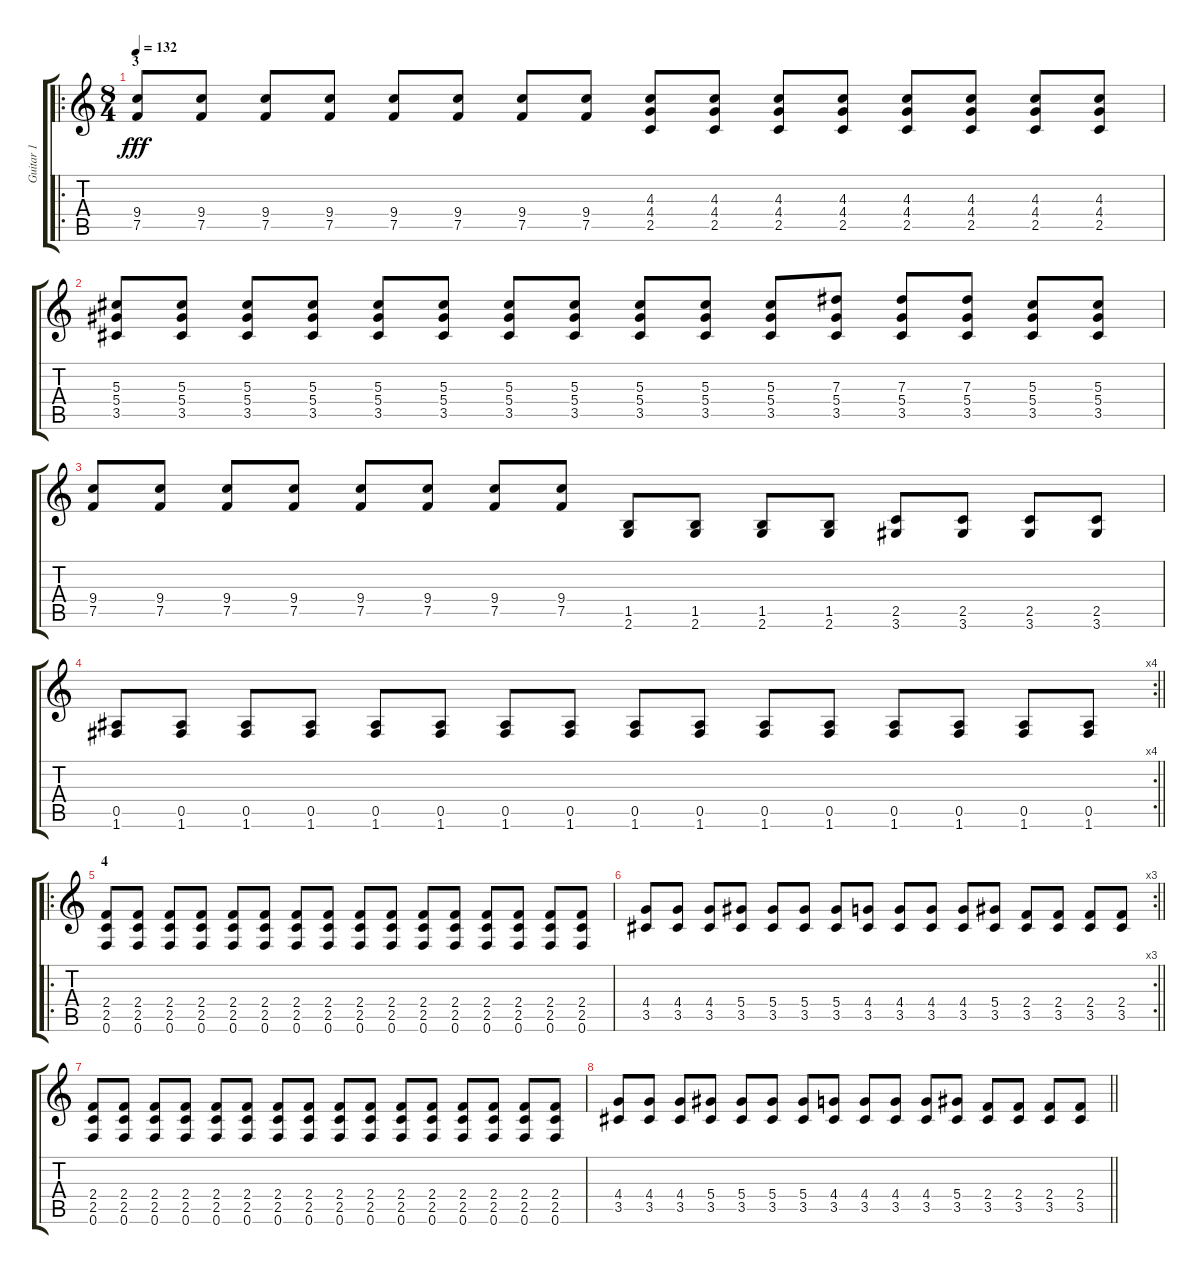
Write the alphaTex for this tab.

\track ("Guitar 1" "Guitar 1") {instrument distortionguitar}
\staff {score tabs}
\tuning (F4 C4 Ab3 Eb3 Bb2 F2) {hide}
\ro
\ts (8 4)
\section ("" "3")
\tempo 132
\clef g2
\ks c
(9.4 7.5).8{dy fff} (9.4 7.5).8 (9.4 7.5).8 (9.4 7.5).8 (9.4 7.5).8 (9.4 7.5).8 (9.4 7.5).8 (9.4 7.5).8 (4.3 4.4 2.5).8 (4.3 4.4 2.5).8 (4.3 4.4 2.5).8 (4.3 4.4 2.5).8 (4.3 4.4 2.5).8 (4.3 4.4 2.5).8 (4.3 4.4 2.5).8 (4.3 4.4 2.5).8 |
(5.3 5.4 3.5).8 (5.3 5.4 3.5).8 (5.3 5.4 3.5).8 (5.3 5.4 3.5).8 (5.3 5.4 3.5).8 (5.3 5.4 3.5).8 (5.3 5.4 3.5).8 (5.3 5.4 3.5).8 (5.3 5.4 3.5).8 (5.3 5.4 3.5).8 (5.3 5.4 3.5).8 (7.3 5.4 3.5).8 (7.3 5.4 3.5).8 (7.3 5.4 3.5).8 (5.3 5.4 3.5).8 (5.3 5.4 3.5).8 |
(9.4 7.5).8 (9.4 7.5).8 (9.4 7.5).8 (9.4 7.5).8 (9.4 7.5).8 (9.4 7.5).8 (9.4 7.5).8 (9.4 7.5).8 (1.5 2.6).8 (1.5 2.6).8 (1.5 2.6).8 (1.5 2.6).8 (2.5 3.6).8 (2.5 3.6).8 (2.5 3.6).8 (2.5 3.6).8 |
\rc 4
\barLineRight lightlight
(0.5 1.6).8 (0.5 1.6).8 (0.5 1.6).8 (0.5 1.6).8 (0.5 1.6).8 (0.5 1.6).8 (0.5 1.6).8 (0.5 1.6).8 (0.5 1.6).8 (0.5 1.6).8 (0.5 1.6).8 (0.5 1.6).8 (0.5 1.6).8 (0.5 1.6).8 (0.5 1.6).8 (0.5 1.6).8 |
\ro
\section ("" "4")
(2.4 2.5 0.6).8 (2.4 2.5 0.6).8 (2.4 2.5 0.6).8 (2.4 2.5 0.6).8 (2.4 2.5 0.6).8 (2.4 2.5 0.6).8 (2.4 2.5 0.6).8 (2.4 2.5 0.6).8 (2.4 2.5 0.6).8 (2.4 2.5 0.6).8 (2.4 2.5 0.6).8 (2.4 2.5 0.6).8 (2.4 2.5 0.6).8 (2.4 2.5 0.6).8 (2.4 2.5 0.6).8 (2.4 2.5 0.6).8 |
\rc 3
\barLineRight lightlight
(4.4 3.5).8 (4.4 3.5).8 (4.4 3.5).8 (5.4 3.5).8 (5.4 3.5).8 (5.4 3.5).8 (5.4 3.5).8 (4.4 3.5).8 (4.4 3.5).8 (4.4 3.5).8 (4.4 3.5).8 (5.4 3.5).8 (2.4 3.5).8 (2.4 3.5).8 (2.4 3.5).8 (2.4 3.5).8 |
(2.4 2.5 0.6).8 (2.4 2.5 0.6).8 (2.4 2.5 0.6).8 (2.4 2.5 0.6).8 (2.4 2.5 0.6).8 (2.4 2.5 0.6).8 (2.4 2.5 0.6).8 (2.4 2.5 0.6).8 (2.4 2.5 0.6).8 (2.4 2.5 0.6).8 (2.4 2.5 0.6).8 (2.4 2.5 0.6).8 (2.4 2.5 0.6).8 (2.4 2.5 0.6).8 (2.4 2.5 0.6).8 (2.4 2.5 0.6).8 |
\barLineRight lightlight
(4.4 3.5).8 (4.4 3.5).8 (4.4 3.5).8 (5.4 3.5).8 (5.4 3.5).8 (5.4 3.5).8 (5.4 3.5).8 (4.4 3.5).8 (4.4 3.5).8 (4.4 3.5).8 (4.4 3.5).8 (5.4 3.5).8 (2.4 3.5).8 (2.4 3.5).8 (2.4 3.5).8 (2.4 3.5).8
